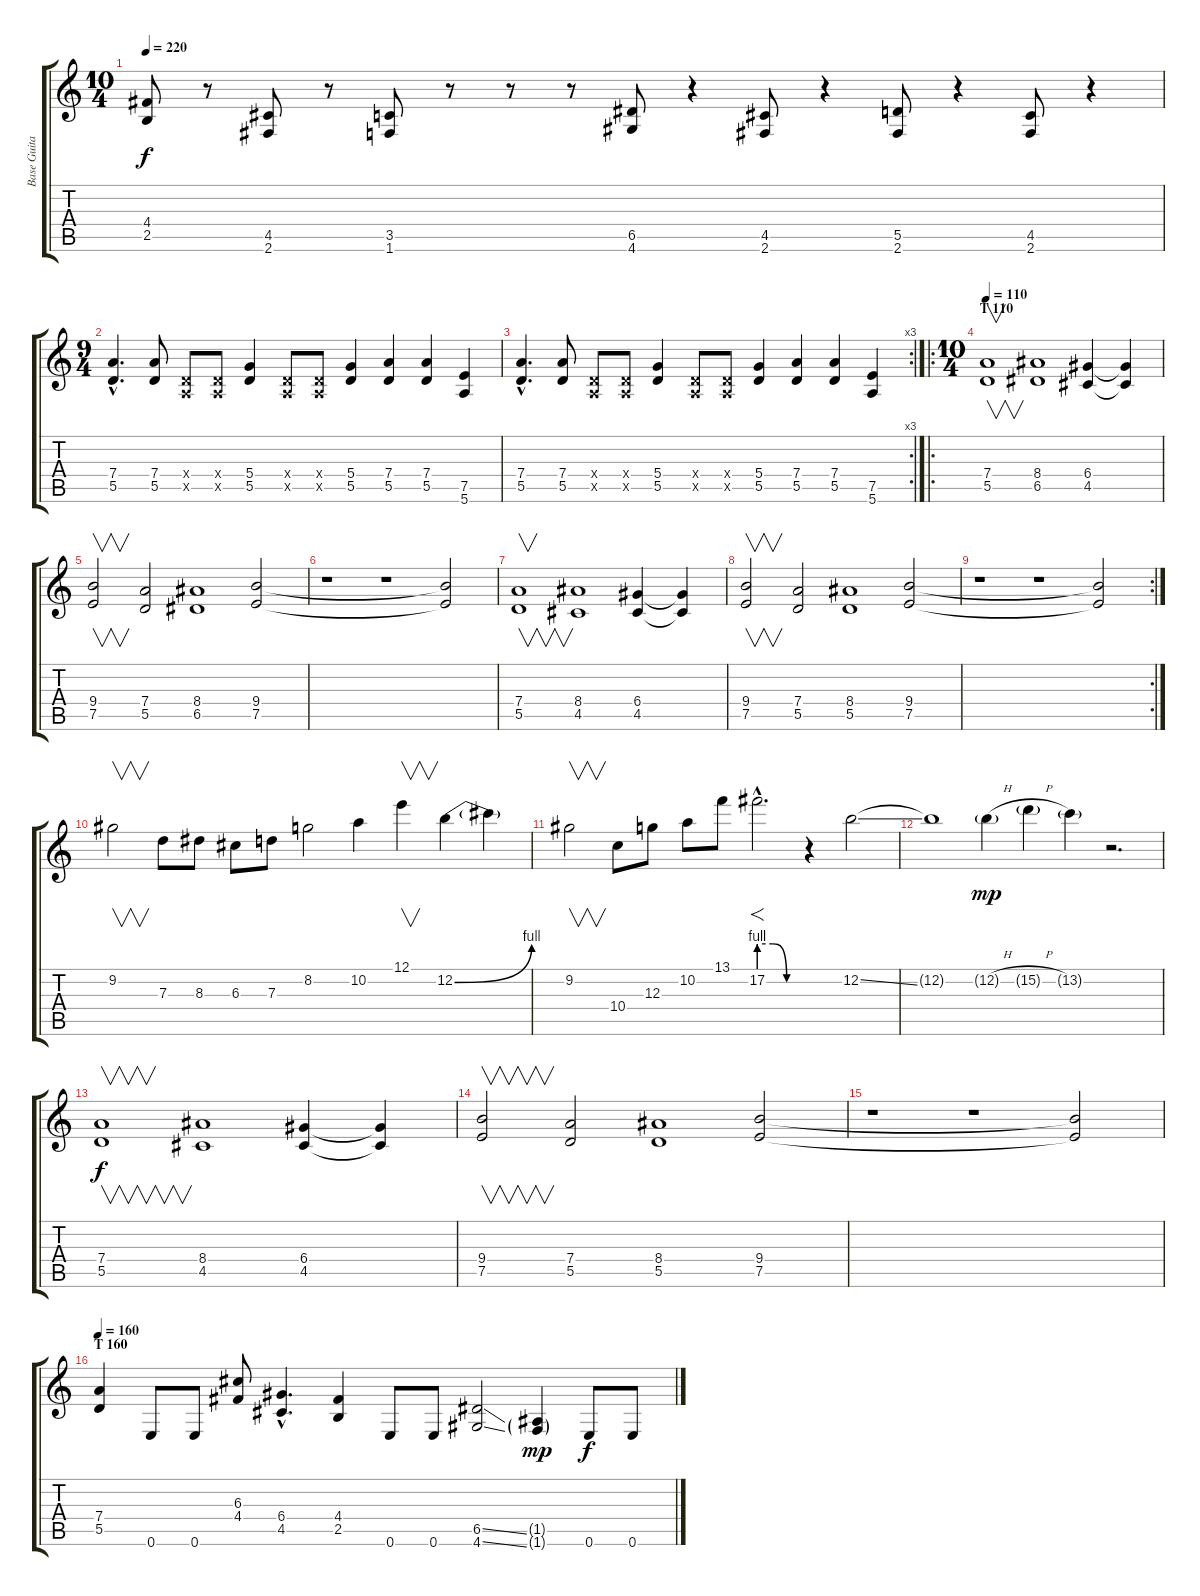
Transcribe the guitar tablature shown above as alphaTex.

\track ("Base Guitar - Leo" "Base Guita") {instrument distortionguitar}
\staff {score tabs}
\tuning (E4 B3 G3 D3 A2 E2) {hide}
\ts (10 4)
\tempo 220
\clef g2
\ks c
(4.4 2.5).8{dy f} r.8 (4.5 2.6).8 r.8 (3.5 1.6).8 r.8 r.8 r.8 (6.5 4.6).8 r.4 (4.5 2.6).8 r.4 (5.5 2.6).8 r.4 (4.5 2.6).8 r.4 |
\ts (9 4)
(7.4{hac} 5.5{hac}).4{d} (7.4 5.5).8 (0.4{x} 0.5{x}).8 (0.4{x} 0.5{x}).8 (5.4 5.5).4 (0.4{x} 0.5{x}).8 (0.4{x} 0.5{x}).8 (5.4 5.5).4 (7.4 5.5).4 (7.4 5.5).4 (7.5 5.6).4 |
\rc 3
(7.4{hac} 5.5{hac}).4{d} (7.4 5.5).8 (0.4{x} 0.5{x}).8 (0.4{x} 0.5{x}).8 (5.4 5.5).4 (0.4{x} 0.5{x}).8 (0.4{x} 0.5{x}).8 (5.4 5.5).4 (7.4 5.5).4 (7.4 5.5).4 (7.5 5.6).4 |
\ro
\ts (10 4)
\section ("" "T 110")
\tempo 110
(7.4 5.5).1{v} (8.4 6.5).1 (6.4 4.5).4 (6.4{t} 4.5{t}).4 |
(9.4 7.5).2{v} (7.4 5.5).2 (8.4 6.5).1 (9.4 7.5).2 |
r.1 r.1 (9.4{t} 7.5{t}).2 |
(7.4 5.5).1{v} (8.4 4.5).1 (6.4 4.5).4 (6.4{t} 4.5{t}).4 |
(9.4 7.5).2{v} (7.4 5.5).2 (8.4 5.5).1 (9.4 7.5).2 |
\rc 2
r.1 r.1 (9.4{t} 7.5{t}).2 |
9.2.2{v} 7.3.8 8.3.8 6.3.8 7.3.8 8.2.2 10.2.4 12.1.4{v} 12.2{be (bend 0 0 60 4)}.4 12.2{t}.4 |
9.2.2{v} 10.4.8 12.3.8 10.2.8 13.1.8 17.2{be (custom 0 4 20 4 40 0 60 0) hac}.2{f d} r.4 12.2{ss}.2 |
12.2{t}.1 12.2{h g}.4{dy mp} 15.2{h g}.4 13.2{g}.4 r.2{d} |
(7.4 5.5).1{v dy f} (8.4 4.5).1 (6.4 4.5).4 (6.4{t} 4.5{t}).4 |
(9.4 7.5).2{v} (7.4 5.5).2 (8.4 5.5).1 (9.4 7.5).2 |
r.1 r.1 (9.4{t} 7.5{t}).2 |
\section ("" "T 160")
\tempo 160
(7.4 5.5).4 0.6.8 0.6.8 (6.3 4.4).8 (6.4{hac} 4.5{hac}).4{d} (4.4 2.5).4 0.6.8 0.6.8 (6.5{ss} 4.6{ss}).2 (1.5{g} 1.6{g}).4{dy mp} 0.6.8{dy f} 0.6.8
